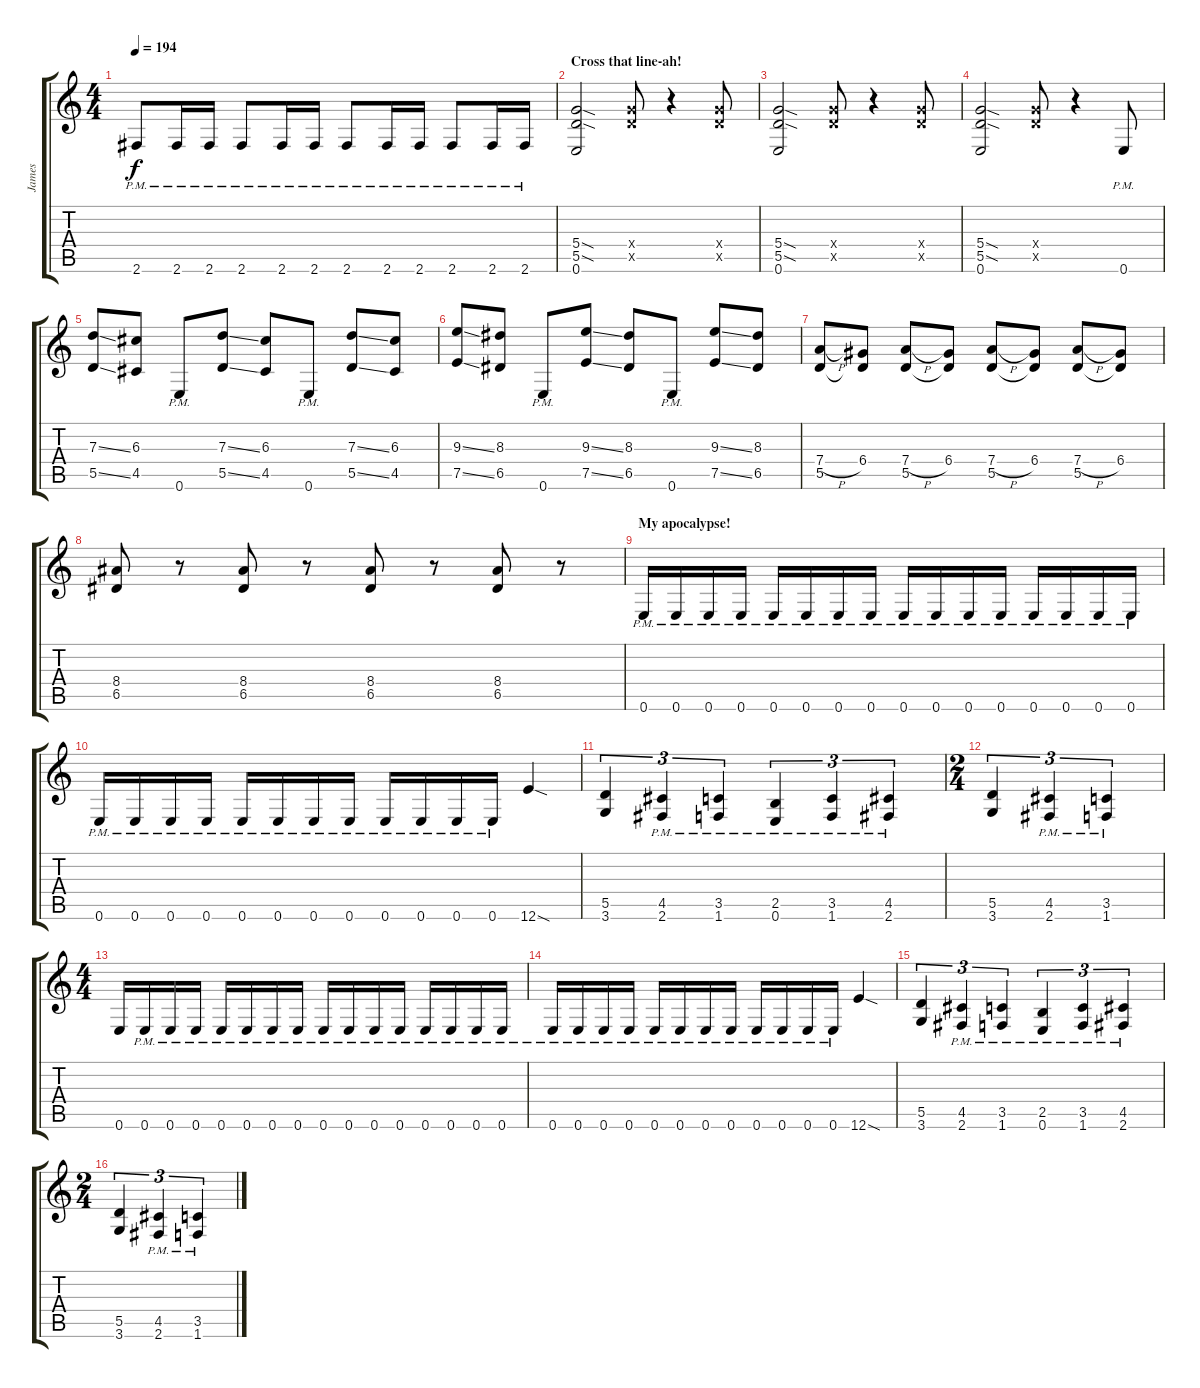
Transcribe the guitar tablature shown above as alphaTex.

\track ("James" "James") {instrument overdrivenguitar}
\staff {score tabs}
\tuning (E4 B3 G3 D3 A2 E2) {hide}
\ts (4 4)
\tempo 194
\clef g2
\ks c
2.6{pm}.8{dy f} 2.6{pm}.16 2.6{pm}.16 2.6{pm}.8 2.6{pm}.16 2.6{pm}.16 2.6{pm}.8 2.6{pm}.16 2.6{pm}.16 2.6{pm}.8 2.6{pm}.16 2.6{pm}.16 |
\section ("" "Cross that line-ah!")
(5.4{sod} 5.5{sod} 0.6).2 (5.4{x} 5.5{x}).8 r.4 (5.4{x} 5.5{x}).8 |
(5.4{sod} 5.5{sod} 0.6).2 (5.4{x} 5.5{x}).8 r.4 (5.4{x} 5.5{x}).8 |
(5.4{sod} 5.5{sod} 0.6).2 (5.4{x} 5.5{x}).8 r.4 0.6{pm}.8 |
(7.3{ss} 5.5{ss}).8 (6.3 4.5).8 0.6{pm}.8 (7.3{ss} 5.5{ss}).8 (6.3 4.5).8 0.6{pm}.8 (7.3{ss} 5.5{ss}).8 (6.3 4.5).8 |
(9.3{ss} 7.5{ss}).8 (8.3 6.5).8 0.6{pm}.8 (9.3{ss} 7.5{ss}).8 (8.3 6.5).8 0.6{pm}.8 (9.3{ss} 7.5{ss}).8 (8.3 6.5).8 |
(7.4{h} 5.5).8 (6.4 5.5{t}).8 (7.4{h} 5.5).8 (6.4 5.5{t}).8 (7.4{h} 5.5).8 (6.4 5.5{t}).8 (7.4{h} 5.5).8 (6.4 5.5{t}).8 |
(8.4 6.5).8 r.8 (8.4 6.5).8 r.8 (8.4 6.5).8 r.8 (8.4 6.5).8 r.8 |
\section ("" "My apocalypse!")
0.6{pm}.16 0.6{pm}.16 0.6{pm}.16 0.6{pm}.16 0.6{pm}.16 0.6{pm}.16 0.6{pm}.16 0.6{pm}.16 0.6{pm}.16 0.6{pm}.16 0.6{pm}.16 0.6{pm}.16 0.6{pm}.16 0.6{pm}.16 0.6{pm}.16 0.6{pm}.16 |
0.6{pm}.16 0.6{pm}.16 0.6{pm}.16 0.6{pm}.16 0.6{pm}.16 0.6{pm}.16 0.6{pm}.16 0.6{pm}.16 0.6{pm}.16 0.6{pm}.16 0.6{pm}.16 0.6{pm}.16 12.6{sod}.4 |
(5.5 3.6).4{tu (3 2)} (4.5{pm} 2.6{pm}).4{tu (3 2)} (3.5{pm} 1.6{pm}).4{tu (3 2)} (2.5{pm} 0.6{pm}).4{tu (3 2)} (3.5{pm} 1.6{pm}).4{tu (3 2)} (4.5{pm} 2.6{pm}).4{tu (3 2)} |
\ts (2 4)
(5.5 3.6).4{tu (3 2)} (4.5{pm} 2.6{pm}).4{tu (3 2)} (3.5{pm} 1.6{pm}).4{tu (3 2)} |
\ts (4 4)
0.6.16 0.6{pm}.16 0.6{pm}.16 0.6{pm}.16 0.6{pm}.16 0.6{pm}.16 0.6{pm}.16 0.6{pm}.16 0.6{pm}.16 0.6{pm}.16 0.6{pm}.16 0.6{pm}.16 0.6{pm}.16 0.6{pm}.16 0.6{pm}.16 0.6{pm}.16 |
0.6{pm}.16 0.6{pm}.16 0.6{pm}.16 0.6{pm}.16 0.6{pm}.16 0.6{pm}.16 0.6{pm}.16 0.6{pm}.16 0.6{pm}.16 0.6{pm}.16 0.6{pm}.16 0.6{pm}.16 12.6{sod}.4 |
(5.5 3.6).4{tu (3 2)} (4.5{pm} 2.6{pm}).4{tu (3 2)} (3.5{pm} 1.6{pm}).4{tu (3 2)} (2.5{pm} 0.6{pm}).4{tu (3 2)} (3.5{pm} 1.6{pm}).4{tu (3 2)} (4.5{pm} 2.6{pm}).4{tu (3 2)} |
\ts (2 4)
(5.5 3.6).4{tu (3 2)} (4.5{pm} 2.6{pm}).4{tu (3 2)} (3.5{pm} 1.6{pm}).4{tu (3 2)}
